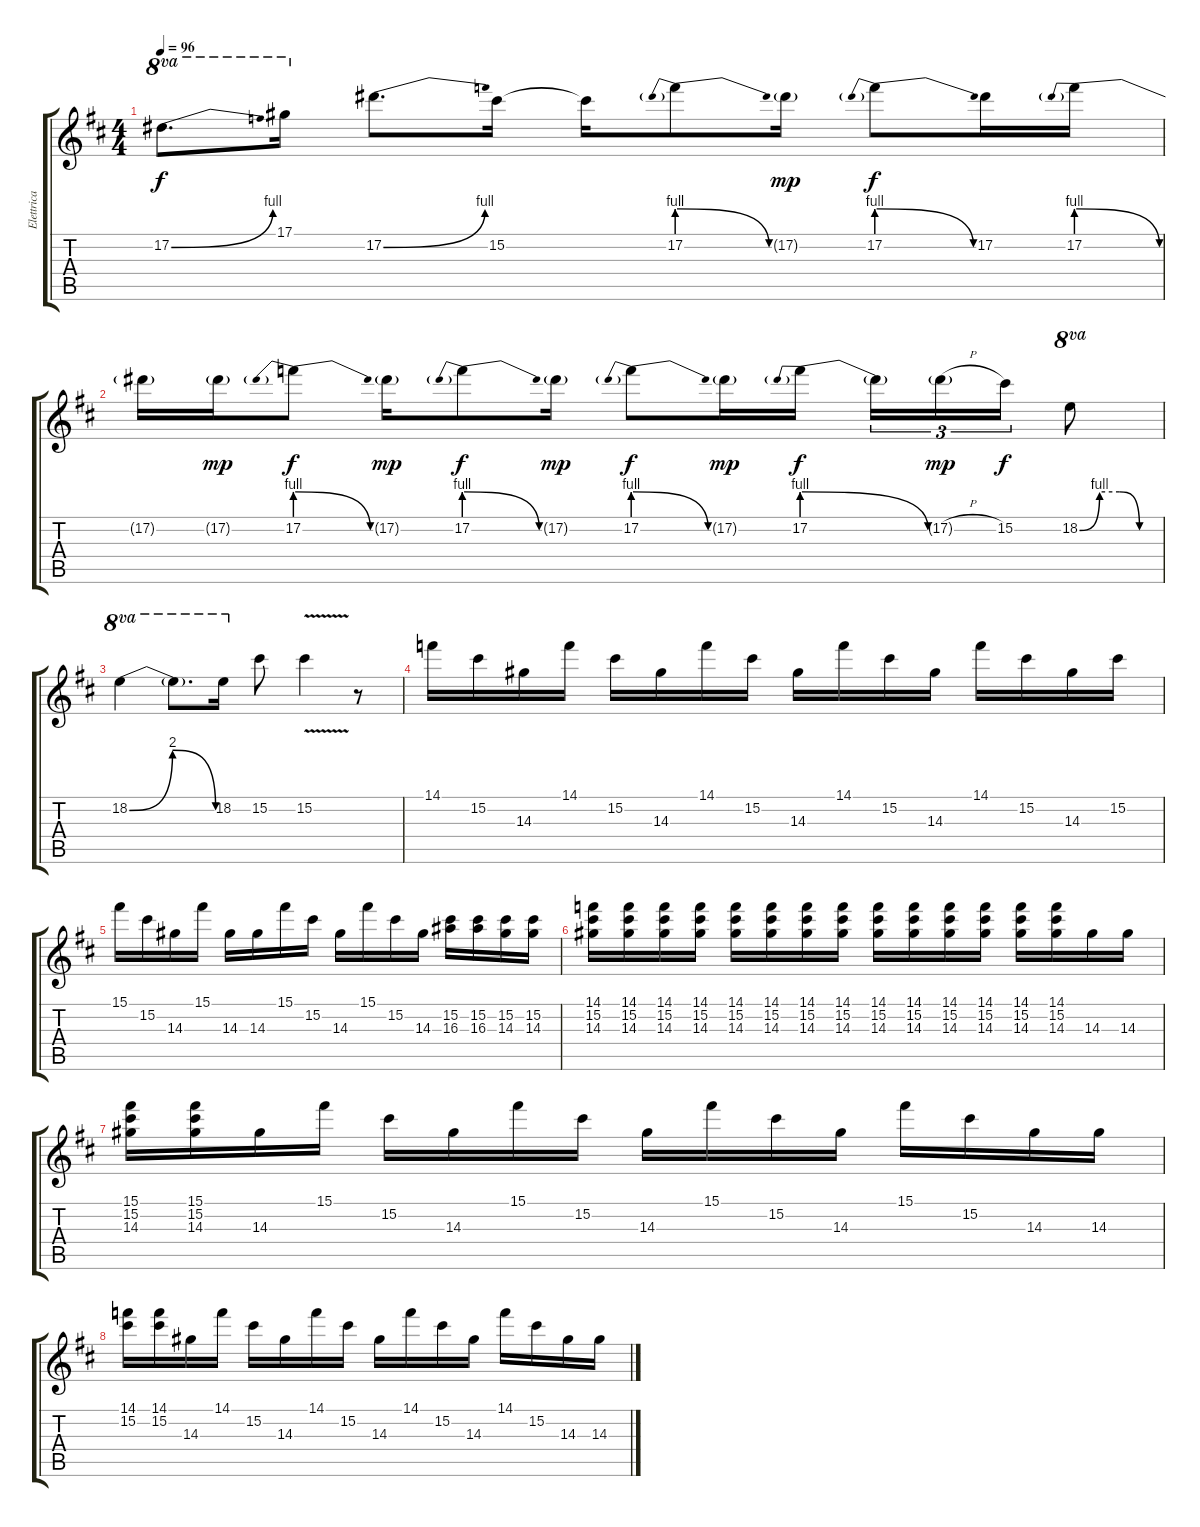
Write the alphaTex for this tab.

\track ("Elettrica Solo" "Elettrica ") {instrument distortionguitar}
\staff {score tabs}
\tuning (Eb4 Bb3 Gb3 Db3 Ab2 Eb2) {hide}
\ts (4 4)
\tempo 96
\clef g2
\ks d
17.2{be (bend 0 0 60 4)}.8{d ot 8va dy f} 17.1.16{ot 8va} 17.2{be (bend 0 0 60 4)}.8{d} 15.2.16 15.2{t}.16 17.2{be (prebendrelease 0 4 60 0)}.8 17.2{g}.16{dy mp} 17.2{be (prebendrelease 0 4 60 0)}.8{dy f} 17.2.16 17.2{be (prebendrelease 0 4 60 0)}.16 |
17.2{t}.16 17.2{g}.16{dy mp} 17.2{be (prebendrelease 0 4 60 0)}.8{dy f} 17.2{g}.16{dy mp} 17.2{be (prebendrelease 0 4 60 0)}.8{dy f} 17.2{g}.16{dy mp} 17.2{be (prebendrelease 0 4 60 0)}.8{dy f} 17.2{g}.16{dy mp} 17.2{be (prebendrelease 0 4 60 0)}.16{dy f} 17.2{t}.16{tu (3 2)} 17.2{h g}.16{tu (3 2) dy mp} 15.2.16{tu (3 2) dy f} 18.2{be (custom 0 0 15 4 30 4 45 0 60 0)}.8{ot 8va} |
18.2{be (bendrelease 0 0 15 8 45 8 60 0)}.4{ot 8va} 18.2{t}.8{d ot 8va} 18.2.16{ot 8va} 15.2.8 15.2{v}.4 r.8 |
14.1.16 15.2.16 14.3.16 14.1.16 15.2.16 14.3.16 14.1.16 15.2.16 14.3.16 14.1.16 15.2.16 14.3.16 14.1.16 15.2.16 14.3.16 15.2.16 |
15.1.16 15.2.16 14.3.16 15.1.16 14.3.16 14.3.16 15.1.16 15.2.16 14.3.16 15.1.16 15.2.16 14.3.16 (15.2 16.3).16 (15.2 16.3).16 (15.2 14.3).16 (15.2 14.3).16 |
(14.1 15.2 14.3).16 (14.1 15.2 14.3).16 (14.1 15.2 14.3).16 (14.1 15.2 14.3).16 (14.1 15.2 14.3).16 (14.1 15.2 14.3).16 (14.1 15.2 14.3).16 (14.1 15.2 14.3).16 (14.1 15.2 14.3).16 (14.1 15.2 14.3).16 (14.1 15.2 14.3).16 (14.1 15.2 14.3).16 (14.1 15.2 14.3).16 (14.1 15.2 14.3).16 14.3.16 14.3.16 |
(15.1 15.2 14.3).16 (15.1 15.2 14.3).16 14.3.16 15.1.16 15.2.16 14.3.16 15.1.16 15.2.16 14.3.16 15.1.16 15.2.16 14.3.16 15.1.16 15.2.16 14.3.16 14.3.16 |
(14.1 15.2).16 (14.1 15.2).16 14.3.16 14.1.16 15.2.16 14.3.16 14.1.16 15.2.16 14.3.16 14.1.16 15.2.16 14.3.16 14.1.16 15.2.16 14.3.16 14.3.16
